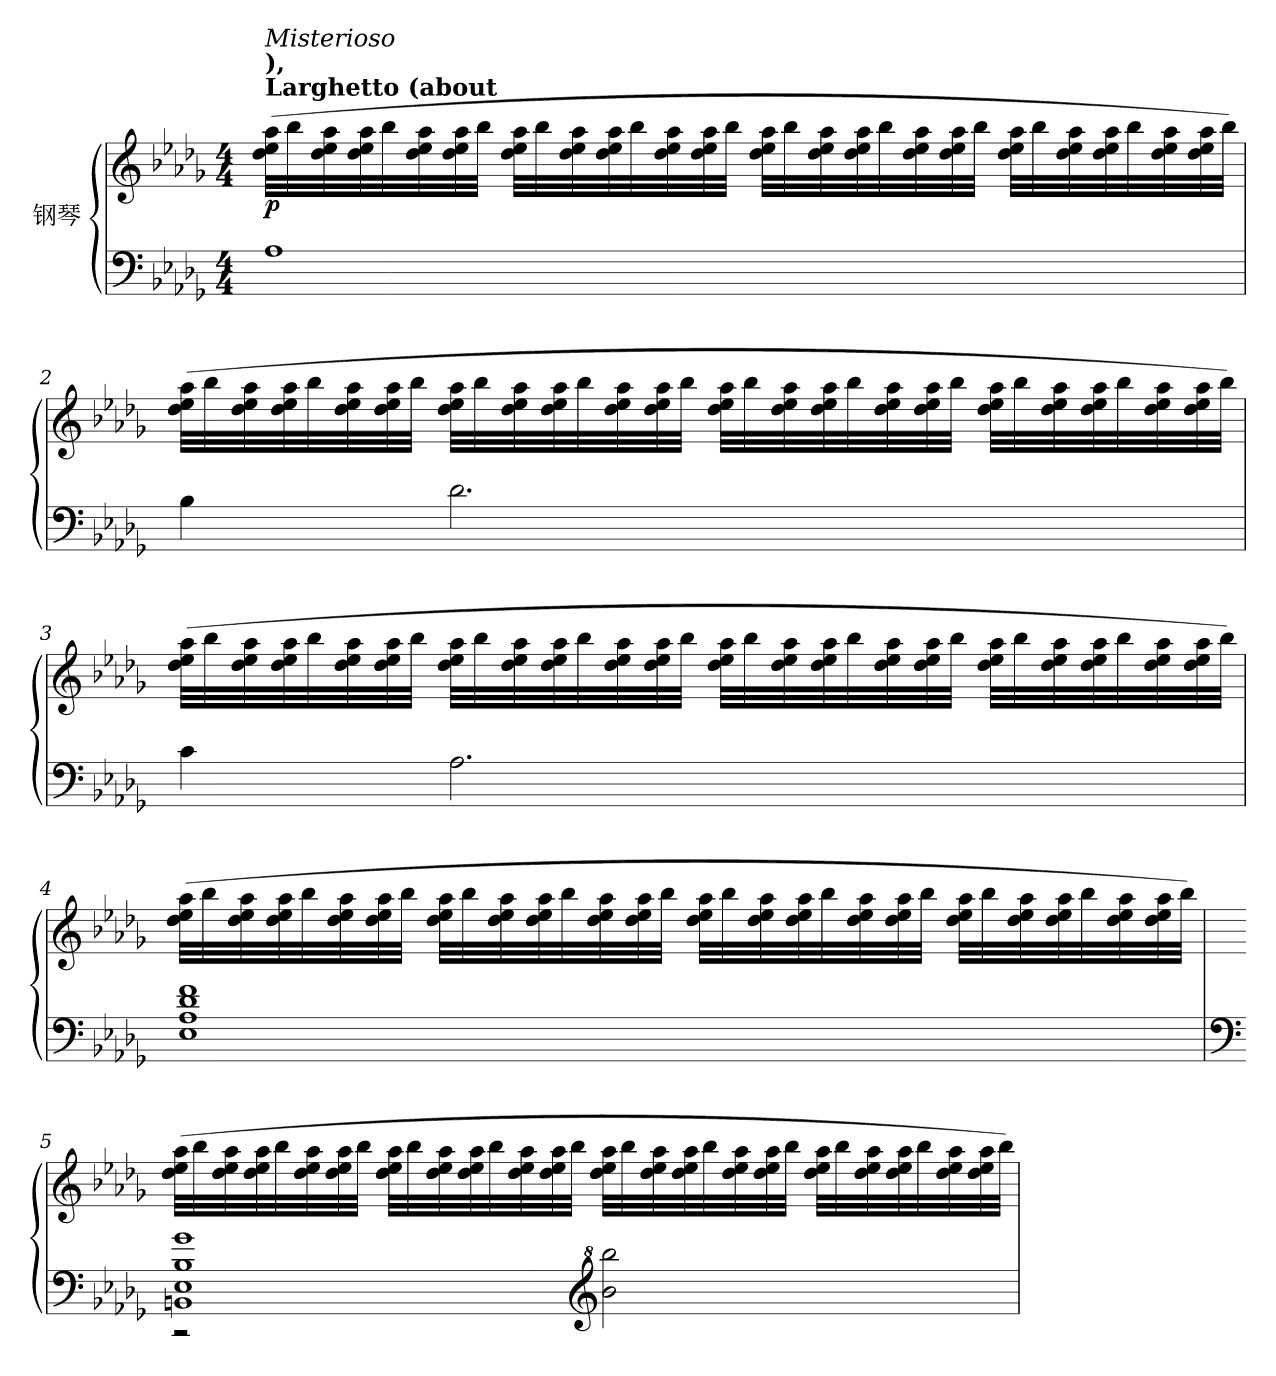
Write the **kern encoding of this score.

**kern	**kern	**dynam
*part1	*part1	*part1
*staff2	*staff1	*staff1/2
*I"钢琴	*	*
*clefF4	*clefG2	*
*k[b-e-a-d-g-]	*k[b-e-a-d-g-]	*
*M4/4	*M4/4	*
*MM60	*MM60	*
=1	=1	=1
!	!LO:TX:a:B:t=Larghetto (about	!
!	!LO:TX:a:B:t=),	!
!	!LO:TX:a:i:t=Misterioso	!
!	!	!LO:DY:b
1A-	(32dd-\ 32ee-\ 32aa-\LLL	p
.	32bb-\	.
.	32dd-\ 32ee-\ 32aa-\	.
.	32dd-\ 32ee-\ 32aa-\	.
.	32bb-\	.
.	32dd-\ 32ee-\ 32aa-\	.
.	32dd-\ 32ee-\ 32aa-\	.
.	32bb-\JJJ	.
.	32dd-\ 32ee-\ 32aa-\LLL	.
.	32bb-\	.
.	32dd-\ 32ee-\ 32aa-\	.
.	32dd-\ 32ee-\ 32aa-\	.
.	32bb-\	.
.	32dd-\ 32ee-\ 32aa-\	.
.	32dd-\ 32ee-\ 32aa-\	.
.	32bb-\JJJ	.
.	32dd-\ 32ee-\ 32aa-\LLL	.
.	32bb-\	.
.	32dd-\ 32ee-\ 32aa-\	.
.	32dd-\ 32ee-\ 32aa-\	.
.	32bb-\	.
.	32dd-\ 32ee-\ 32aa-\	.
.	32dd-\ 32ee-\ 32aa-\	.
.	32bb-\JJJ	.
.	32dd-\ 32ee-\ 32aa-\LLL	.
.	32bb-\	.
.	32dd-\ 32ee-\ 32aa-\	.
.	32dd-\ 32ee-\ 32aa-\	.
.	32bb-\	.
.	32dd-\ 32ee-\ 32aa-\	.
.	32dd-\ 32ee-\ 32aa-\	.
.	32bb-\JJJ)	.
!!LO:LB:g=z
=2	=2	=2
4B-\	(32dd-\ 32ee-\ 32aa-\LLL	.
.	32bb-\	.
.	32dd-\ 32ee-\ 32aa-\	.
.	32dd-\ 32ee-\ 32aa-\	.
.	32bb-\	.
.	32dd-\ 32ee-\ 32aa-\	.
.	32dd-\ 32ee-\ 32aa-\	.
.	32bb-\JJJ	.
2.d-\	32dd-\ 32ee-\ 32aa-\LLL	.
.	32bb-\	.
.	32dd-\ 32ee-\ 32aa-\	.
.	32dd-\ 32ee-\ 32aa-\	.
.	32bb-\	.
.	32dd-\ 32ee-\ 32aa-\	.
.	32dd-\ 32ee-\ 32aa-\	.
.	32bb-\JJJ	.
.	32dd-\ 32ee-\ 32aa-\LLL	.
.	32bb-\	.
.	32dd-\ 32ee-\ 32aa-\	.
.	32dd-\ 32ee-\ 32aa-\	.
.	32bb-\	.
.	32dd-\ 32ee-\ 32aa-\	.
.	32dd-\ 32ee-\ 32aa-\	.
.	32bb-\JJJ	.
.	32dd-\ 32ee-\ 32aa-\LLL	.
.	32bb-\	.
.	32dd-\ 32ee-\ 32aa-\	.
.	32dd-\ 32ee-\ 32aa-\	.
.	32bb-\	.
.	32dd-\ 32ee-\ 32aa-\	.
.	32dd-\ 32ee-\ 32aa-\	.
.	32bb-\JJJ)	.
!!LO:LB:g=z
=3	=3	=3
4c\	(32dd-\ 32ee-\ 32aa-\LLL	.
.	32bb-\	.
.	32dd-\ 32ee-\ 32aa-\	.
.	32dd-\ 32ee-\ 32aa-\	.
.	32bb-\	.
.	32dd-\ 32ee-\ 32aa-\	.
.	32dd-\ 32ee-\ 32aa-\	.
.	32bb-\JJJ	.
2.A-\	32dd-\ 32ee-\ 32aa-\LLL	.
.	32bb-\	.
.	32dd-\ 32ee-\ 32aa-\	.
.	32dd-\ 32ee-\ 32aa-\	.
.	32bb-\	.
.	32dd-\ 32ee-\ 32aa-\	.
.	32dd-\ 32ee-\ 32aa-\	.
.	32bb-\JJJ	.
.	32dd-\ 32ee-\ 32aa-\LLL	.
.	32bb-\	.
.	32dd-\ 32ee-\ 32aa-\	.
.	32dd-\ 32ee-\ 32aa-\	.
.	32bb-\	.
.	32dd-\ 32ee-\ 32aa-\	.
.	32dd-\ 32ee-\ 32aa-\	.
.	32bb-\JJJ	.
.	32dd-\ 32ee-\ 32aa-\LLL	.
.	32bb-\	.
.	32dd-\ 32ee-\ 32aa-\	.
.	32dd-\ 32ee-\ 32aa-\	.
.	32bb-\	.
.	32dd-\ 32ee-\ 32aa-\	.
.	32dd-\ 32ee-\ 32aa-\	.
.	32bb-\JJJ)	.
!!LO:LB:g=z
=4	=4	=4
1E- 1A- 1d- 1f	(32dd-\ 32ee-\ 32aa-\LLL	.
.	32bb-\	.
.	32dd-\ 32ee-\ 32aa-\	.
.	32dd-\ 32ee-\ 32aa-\	.
.	32bb-\	.
.	32dd-\ 32ee-\ 32aa-\	.
.	32dd-\ 32ee-\ 32aa-\	.
.	32bb-\JJJ	.
.	32dd-\ 32ee-\ 32aa-\LLL	.
.	32bb-\	.
.	32dd-\ 32ee-\ 32aa-\	.
.	32dd-\ 32ee-\ 32aa-\	.
.	32bb-\	.
.	32dd-\ 32ee-\ 32aa-\	.
.	32dd-\ 32ee-\ 32aa-\	.
.	32bb-\JJJ	.
.	32dd-\ 32ee-\ 32aa-\LLL	.
.	32bb-\	.
.	32dd-\ 32ee-\ 32aa-\	.
.	32dd-\ 32ee-\ 32aa-\	.
.	32bb-\	.
.	32dd-\ 32ee-\ 32aa-\	.
.	32dd-\ 32ee-\ 32aa-\	.
.	32bb-\JJJ	.
.	32dd-\ 32ee-\ 32aa-\LLL	.
.	32bb-\	.
.	32dd-\ 32ee-\ 32aa-\	.
.	32dd-\ 32ee-\ 32aa-\	.
.	32bb-\	.
.	32dd-\ 32ee-\ 32aa-\	.
.	32dd-\ 32ee-\ 32aa-\	.
.	32bb-\JJJ)	.
!!LO:LB:g=z
=5	=5	=5
*clefF4	*	*
*^	*	*
1BBn 1E- 1B- 1g-	2r	(32dd-\ 32ee-\ 32aa-\LLL	.
.	.	32bb-\	.
.	.	32dd-\ 32ee-\ 32aa-\	.
.	.	32dd-\ 32ee-\ 32aa-\	.
.	.	32bb-\	.
.	.	32dd-\ 32ee-\ 32aa-\	.
.	.	32dd-\ 32ee-\ 32aa-\	.
.	.	32bb-\JJJ	.
.	.	32dd-\ 32ee-\ 32aa-\LLL	.
.	.	32bb-\	.
.	.	32dd-\ 32ee-\ 32aa-\	.
.	.	32dd-\ 32ee-\ 32aa-\	.
.	.	32bb-\	.
.	.	32dd-\ 32ee-\ 32aa-\	.
.	.	32dd-\ 32ee-\ 32aa-\	.
.	.	32bb-\JJJ	.
*clefG^2	*	*	*
.	2bb-\ 2bbb-\	32dd-\ 32ee-\ 32aa-\LLL	.
.	.	32bb-\	.
.	.	32dd-\ 32ee-\ 32aa-\	.
.	.	32dd-\ 32ee-\ 32aa-\	.
.	.	32bb-\	.
.	.	32dd-\ 32ee-\ 32aa-\	.
.	.	32dd-\ 32ee-\ 32aa-\	.
.	.	32bb-\JJJ	.
.	.	32dd-\ 32ee-\ 32aa-\LLL	.
.	.	32bb-\	.
.	.	32dd-\ 32ee-\ 32aa-\	.
.	.	32dd-\ 32ee-\ 32aa-\	.
.	.	32bb-\	.
.	.	32dd-\ 32ee-\ 32aa-\	.
.	.	32dd-\ 32ee-\ 32aa-\	.
.	.	32bb-\JJJ)	.
*v	*v	*	*
=	=	=
*-	*-	*-
